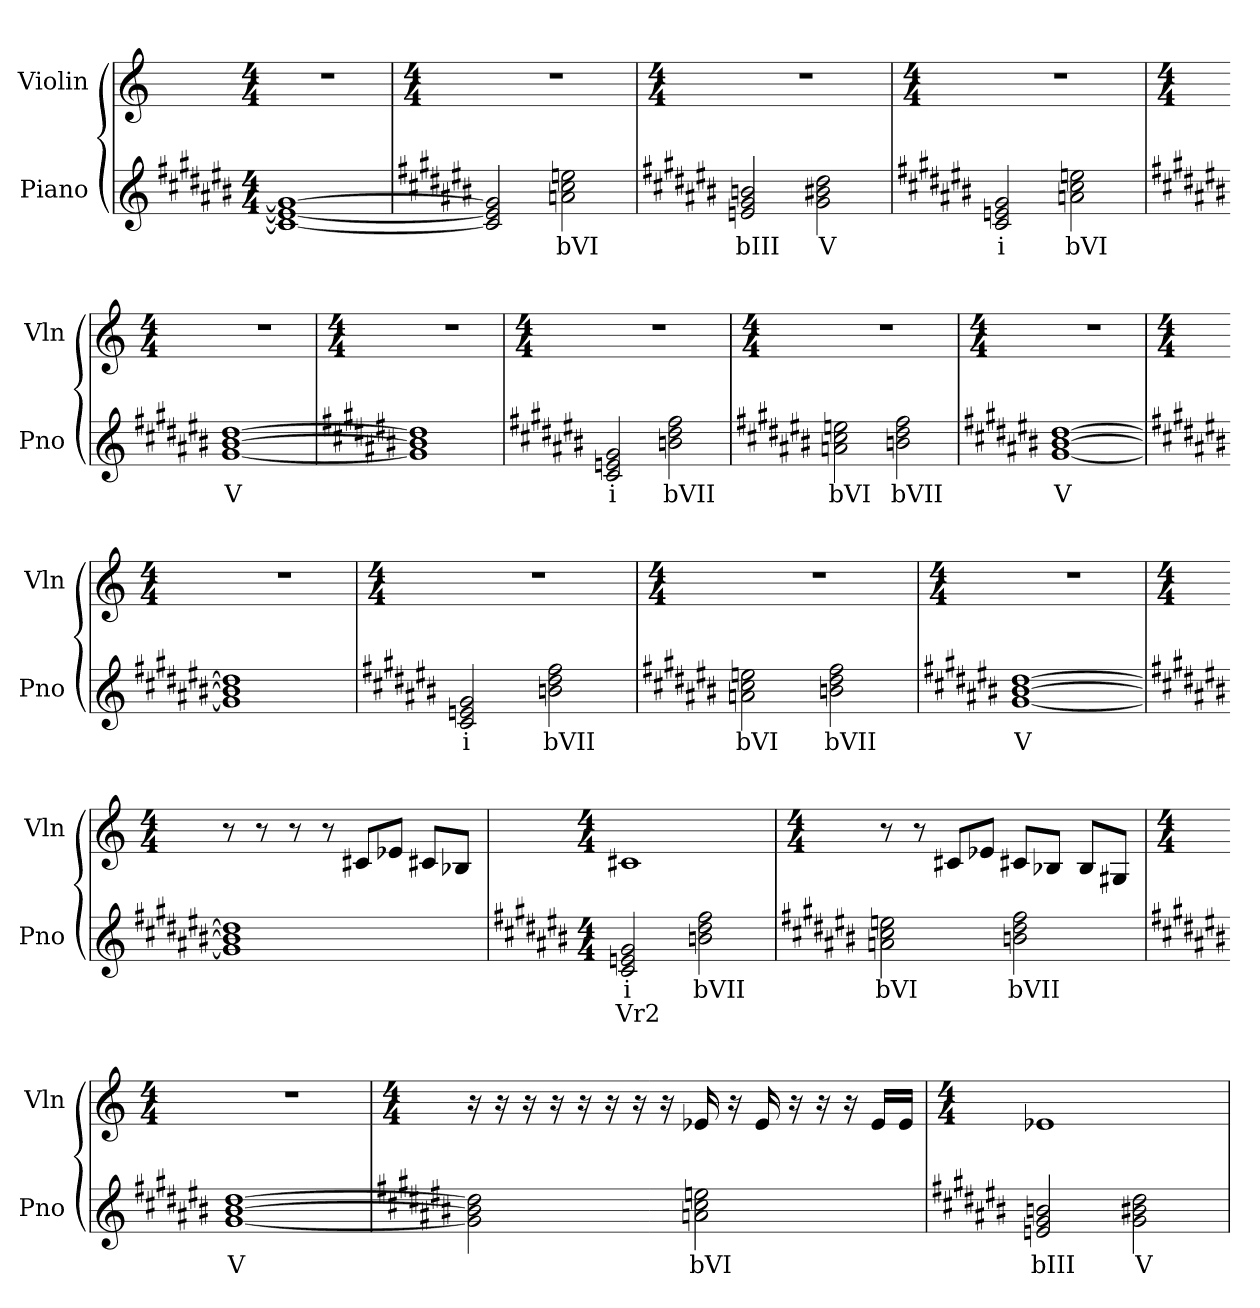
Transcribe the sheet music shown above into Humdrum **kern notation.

**kern	**text	**text	**kern
*part2	*part2	*part2	*part1
*staff2	*staff2	*staff2	*staff1
*I"Piano	*	*	*I"Violin
*I'Pno	*	*	*I'Vln
*k[f#c#g#d#a#e#b#]	*	*	*
*C#:	*	*	*
*M4/4	*	*	*M4/4
=	=	=	=
1c#_ 1en_ 1g#_	.	.	1r
=	=	=	=
*k[f#c#g#d#a#e#b#]	*	*	*
*C#:	*	*	*
*	*	*	*M4/4
2c#] 2en] 2g#]	.	.	1r
2an 2cc# 2een	bVI	.	.
=	=	=	=
*k[f#c#g#d#a#e#b#]	*	*	*
*C#:	*	*	*
*	*	*	*M4/4
2en 2g# 2bn	bIII	.	1r
2g# 2b#X 2dd#	V	.	.
=	=	=	=
*k[f#c#g#d#a#e#b#]	*	*	*
*C#:	*	*	*
*	*	*	*M4/4
2c# 2en 2g#	i	.	1r
2an 2cc# 2een	bVI	.	.
=	=	=	=
*k[f#c#g#d#a#e#b#]	*	*	*
*C#:	*	*	*
*	*	*	*M4/4
[1g# [1b# [1dd#	V	.	1r
=	=	=	=
*k[f#c#g#d#a#e#b#]	*	*	*
*C#:	*	*	*
*	*	*	*M4/4
1g#] 1b#] 1dd#]	.	.	1r
=	=	=	=
*k[f#c#g#d#a#e#b#]	*	*	*
*C#:	*	*	*
*	*	*	*M4/4
2c# 2en 2g#	i	.	1r
2bn 2dd# 2ff#	bVII	.	.
=	=	=	=
*k[f#c#g#d#a#e#b#]	*	*	*
*C#:	*	*	*
*	*	*	*M4/4
2an 2cc# 2een	bVI	.	1r
2bn 2dd# 2ff#	bVII	.	.
=	=	=	=
*k[f#c#g#d#a#e#b#]	*	*	*
*C#:	*	*	*
*	*	*	*M4/4
[1g# [1b# [1dd#	V	.	1r
=	=	=	=
*k[f#c#g#d#a#e#b#]	*	*	*
*C#:	*	*	*
*	*	*	*M4/4
1g#] 1b#] 1dd#]	.	.	1r
=	=	=	=
*k[f#c#g#d#a#e#b#]	*	*	*
*C#:	*	*	*
*	*	*	*M4/4
2c# 2en 2g#	i	.	1r
2bn 2dd# 2ff#	bVII	.	.
=	=	=	=
*k[f#c#g#d#a#e#b#]	*	*	*
*C#:	*	*	*
*	*	*	*M4/4
2an 2cc# 2een	bVI	.	1r
2bn 2dd# 2ff#	bVII	.	.
=	=	=	=
*k[f#c#g#d#a#e#b#]	*	*	*
*C#:	*	*	*
*	*	*	*M4/4
[1g# [1b# [1dd#	V	.	1r
=	=	=	=
*k[f#c#g#d#a#e#b#]	*	*	*
*C#:	*	*	*
*	*	*	*M4/4
1g#] 1b#] 1dd#]	.	.	8r
.	.	.	8r
.	.	.	8r
.	.	.	8r
.	.	.	8c#XL
.	.	.	8e-XJ
.	.	.	8c#XL
.	.	.	8B-XJ
=	=	=	=
*k[f#c#g#d#a#e#b#]	*	*	*
*C#:	*	*	*
*M4/4	*	*	*M4/4
2c# 2en 2g#	i	Vr2	1c#X
2bn 2dd# 2ff#	bVII	.	.
=	=	=	=
*k[f#c#g#d#a#e#b#]	*	*	*
*C#:	*	*	*
*	*	*	*M4/4
2an 2cc# 2een	bVI	.	8r
.	.	.	8r
.	.	.	8c#XL
.	.	.	8e-XJ
2bn 2dd# 2ff#	bVII	.	8c#XL
.	.	.	8B-XJ
.	.	.	8B-L
.	.	.	8G#XJ
=	=	=	=
*k[f#c#g#d#a#e#b#]	*	*	*
*C#:	*	*	*
*	*	*	*M4/4
[1g# [1b# [1dd#	V	.	1r
=	=	=	=
*k[f#c#g#d#a#e#b#]	*	*	*
*C#:	*	*	*
*	*	*	*M4/4
2g#] 2b#] 2dd#]	.	.	16r
.	.	.	16r
.	.	.	16r
.	.	.	16r
.	.	.	16r
.	.	.	16r
.	.	.	16r
.	.	.	16r
2an 2cc# 2een	bVI	.	16e-X
.	.	.	16r
.	.	.	16e-
.	.	.	16r
.	.	.	16r
.	.	.	16r
.	.	.	16e-LL
.	.	.	16e-JJ
=	=	=	=
*k[f#c#g#d#a#e#b#]	*	*	*
*C#:	*	*	*
*	*	*	*M4/4
2en 2g# 2bn	bIII	.	1e-X
2g# 2b#X 2dd#	V	.	.
=	=	=	=
*-	*-	*-	*-
